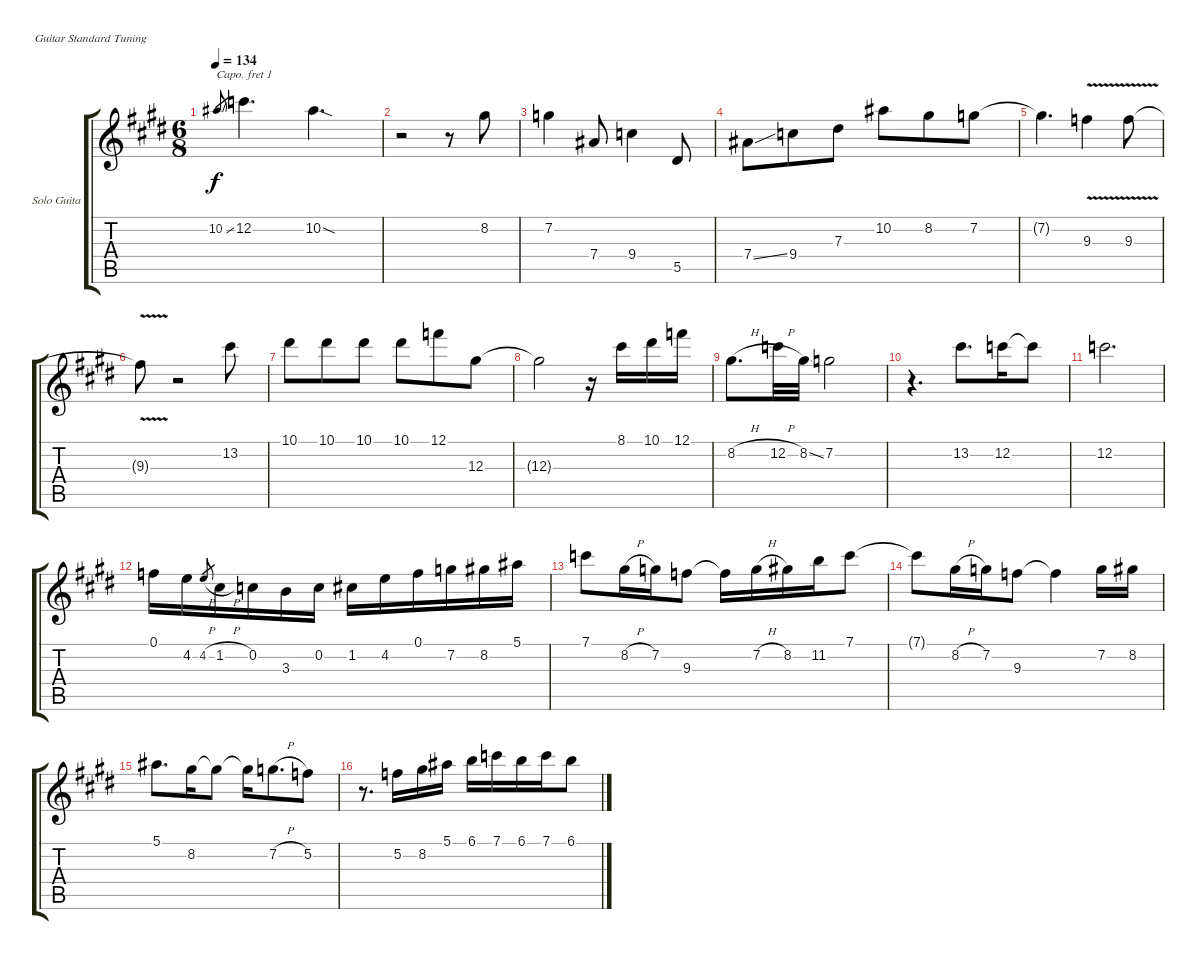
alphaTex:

\defaultSystemsLayout 4
\bracketExtendMode groupsimilarinstruments
\firstSystemTrackNameOrientation horizontal
\otherSystemsTrackNameOrientation horizontal
\track ("Solo Guitar" "Solo Guita") {instrument acousticguitarnylon}
\staff {score tabs}
\capo 1
\tuning (E4 B3 G3 D3 A2 E2)
\ts (6 8)
\scale
0.205165
\tempo 134
\accidentals auto
\clef g2
\ottava regular
\simile none
\ks e
10.2{ss}.8{gr dy f} 12.2.4{d} 10.2{sod}.4{d} |
\scale
0.275466 r.2 r.8 8.2.8 |
7.2.4 7.4.8 9.4.4 5.5.8 |
7.4{ss}.8 9.4.8 7.3.8 10.2.8 8.2.8 7.2.8 |
7.2{t}.4{d} 9.3{v}.4 9.3{v}.8 |
9.3{v t}.8 r.2 13.2.8 |
\scale
0.243162 10.1.8 10.1.8 10.1.8 10.1.8 12.1.8 12.3.8 |
\scale
0.216967 12.3{t}.2 r.16 8.1.16 10.1.16 12.1.16 |
\scale
0.310323 8.2{h}.8{d} 12.2{h}.32 8.2{ss}.32 7.2.2 |
\scale
0.229661 r.4{d} 13.2.8{d} 12.2.16 12.2{t}.8 |
12.2.2{d} |
0.1.16 4.2.16 4.2{h}.8{gr} 1.2{h}.16 0.2.16 3.3.16 0.2.16 1.2.16 4.2.16 0.1.16 7.2.16 8.2.16 5.1.16 |
7.1.8 8.2{h}.16 7.2.16 9.3.8 9.3{t}.16 7.2{h}.16 8.2.16 11.2.16 7.1.8 |
7.1{t}.8 8.2{h}.16 7.2.16 9.3.8 9.3{t}.4 7.2.16 8.2.16 |
5.1.8{d} 8.2.16 8.2{t}.8 8.2{t}.16 7.2{h}.8{d} 5.2.8 |
r.8{d} 5.2.16 8.2.16 5.1.16 6.1.16 7.1.16 6.1.16 7.1.16 6.1.8
